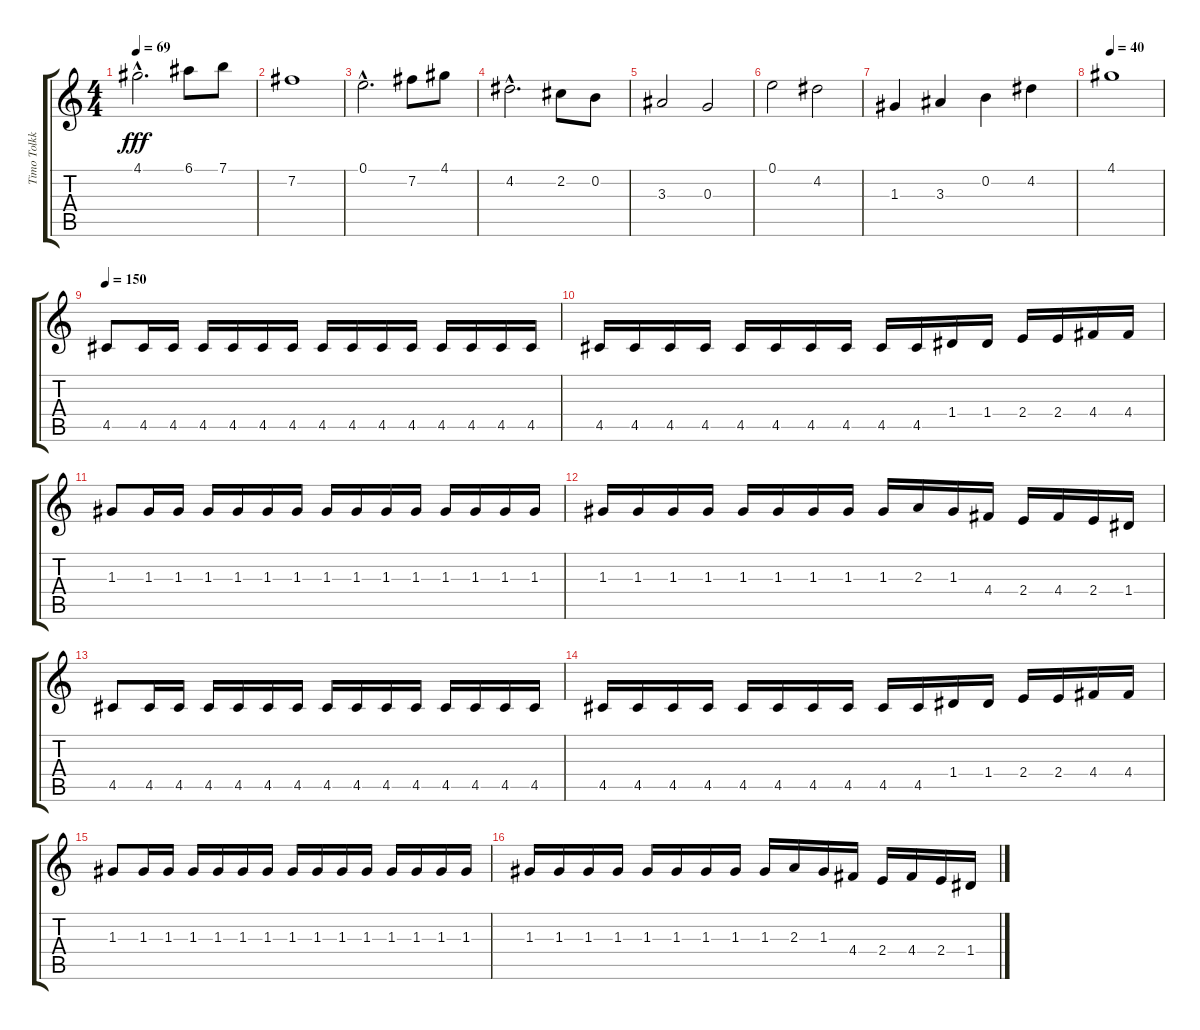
\track ("Timo Tolkki" "Timo Tolkk") {instrument distortionguitar}
\staff {score tabs}
\tuning (E4 B3 G3 D3 A2 E2) {hide}
\ts (4 4)
\tempo 69
\clef g2
\ks c
4.1{hac}.2{d dy fff} 6.1.8 7.1.8 |
7.2.1 |
0.1{hac}.2{d} 7.2.8 4.1.8 |
4.2{hac}.2{d} 2.2.8 0.2.8 |
3.3.2 0.3.2 |
0.1.2 4.2.2 |
1.3.4 3.3.4 0.2.4 4.2.4 |
\tempo 40
4.1.1 |
\tempo 150
4.5.8 4.5.16 4.5.16 4.5.16 4.5.16 4.5.16 4.5.16 4.5.16 4.5.16 4.5.16 4.5.16 4.5.16 4.5.16 4.5.16 4.5.16 |
4.5.16 4.5.16 4.5.16 4.5.16 4.5.16 4.5.16 4.5.16 4.5.16 4.5.16 4.5.16 1.4.16 1.4.16 2.4.16 2.4.16 4.4.16 4.4.16 |
1.3.8 1.3.16 1.3.16 1.3.16 1.3.16 1.3.16 1.3.16 1.3.16 1.3.16 1.3.16 1.3.16 1.3.16 1.3.16 1.3.16 1.3.16 |
1.3.16 1.3.16 1.3.16 1.3.16 1.3.16 1.3.16 1.3.16 1.3.16 1.3.16 2.3.16 1.3.16 4.4.16 2.4.16 4.4.16 2.4.16 1.4.16 |
4.5.8 4.5.16 4.5.16 4.5.16 4.5.16 4.5.16 4.5.16 4.5.16 4.5.16 4.5.16 4.5.16 4.5.16 4.5.16 4.5.16 4.5.16 |
4.5.16 4.5.16 4.5.16 4.5.16 4.5.16 4.5.16 4.5.16 4.5.16 4.5.16 4.5.16 1.4.16 1.4.16 2.4.16 2.4.16 4.4.16 4.4.16 |
1.3.8 1.3.16 1.3.16 1.3.16 1.3.16 1.3.16 1.3.16 1.3.16 1.3.16 1.3.16 1.3.16 1.3.16 1.3.16 1.3.16 1.3.16 |
1.3.16 1.3.16 1.3.16 1.3.16 1.3.16 1.3.16 1.3.16 1.3.16 1.3.16 2.3.16 1.3.16 4.4.16 2.4.16 4.4.16 2.4.16 1.4.16
